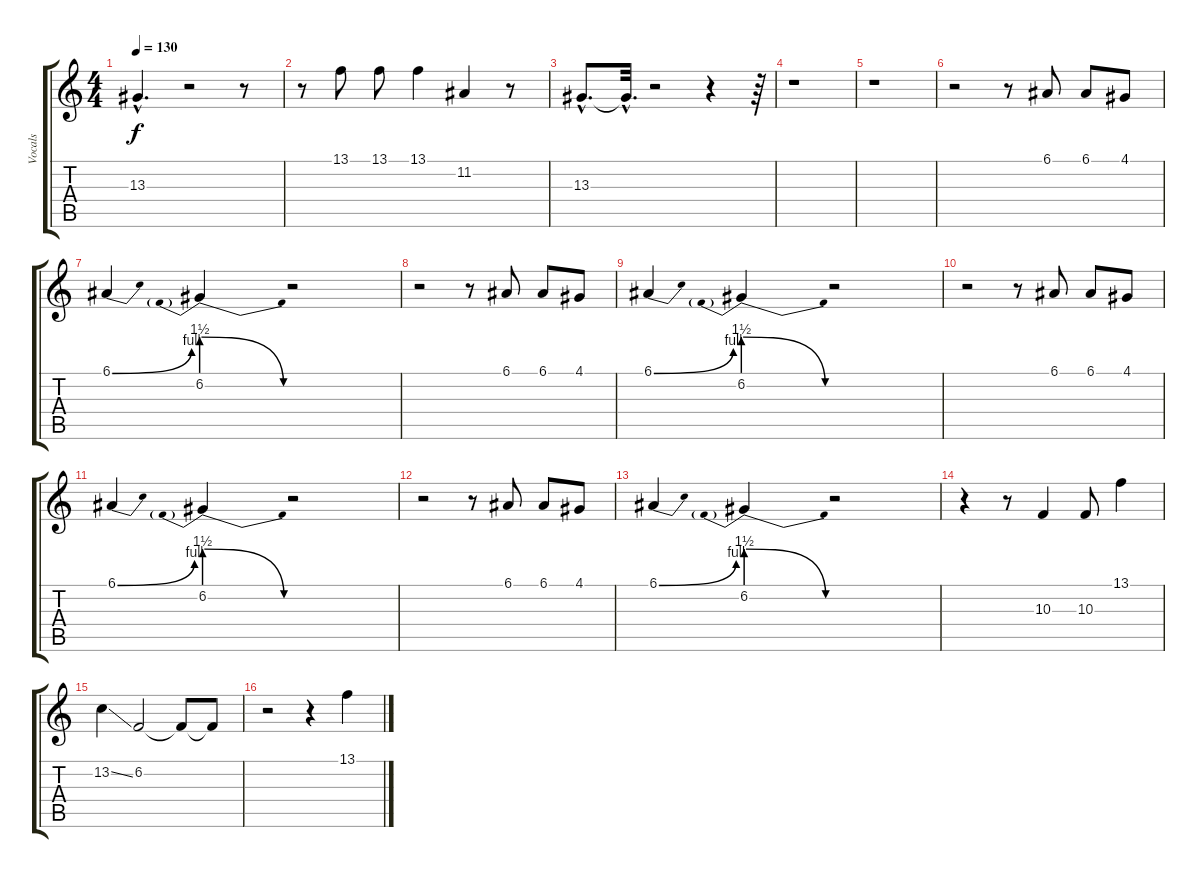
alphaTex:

\track ("Vocals" "Vocals") {instrument lead4chiff}
\staff {score tabs}
\tuning (E4 B3 G3 D3 A2 E2) {hide}
\ts (4 4)
\tempo 130
\clef g2
\ks c
13.3{hac}.4{d dy f} r.2 r.8 |
r.8 13.1.8 13.1.8 13.1.4 11.2.4 r.8 |
13.3{hac}.8{d} 13.3{hac t}.32{d} r.2 r.4 r.64 |
r.1 |
r.1 |
r.2 r.8 6.1.8 6.1.8 4.1.8 |
6.1{be (bend 0 0 60 4)}.4 6.2{be (prebendrelease 0 6 60 0)}.4 r.2 |
r.2 r.8 6.1.8 6.1.8 4.1.8 |
6.1{be (bend 0 0 60 4)}.4 6.2{be (prebendrelease 0 6 60 0)}.4 r.2 |
r.2 r.8 6.1.8 6.1.8 4.1.8 |
6.1{be (bend 0 0 60 4)}.4 6.2{be (prebendrelease 0 6 60 0)}.4 r.2 |
r.2 r.8 6.1.8 6.1.8 4.1.8 |
6.1{be (bend 0 0 60 4)}.4 6.2{be (prebendrelease 0 6 60 0)}.4 r.2 |
r.4 r.8 10.3.4 10.3.8 13.1.4 |
13.2{ss}.4 6.2.2 6.2{t}.8 6.2{t}.8 |
r.2 r.4 13.1.4
